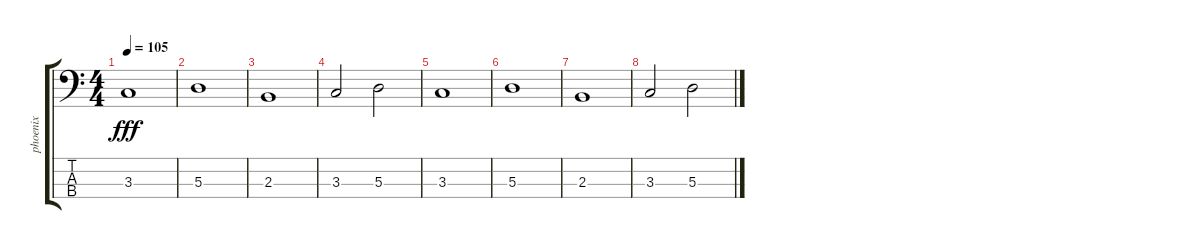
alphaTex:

\track ("phoenix" "phoenix") {instrument electricbasspick}
\staff {score tabs}
\tuning (G2 D2 A1 E1) {hide}
\ts (4 4)
\tempo 105
\clef f4
\ks c
3.3.1{dy fff} |
5.3.1 |
2.3.1 |
3.3.2 5.3.2 |
3.3.1 |
5.3.1 |
2.3.1 |
3.3.2 5.3.2
